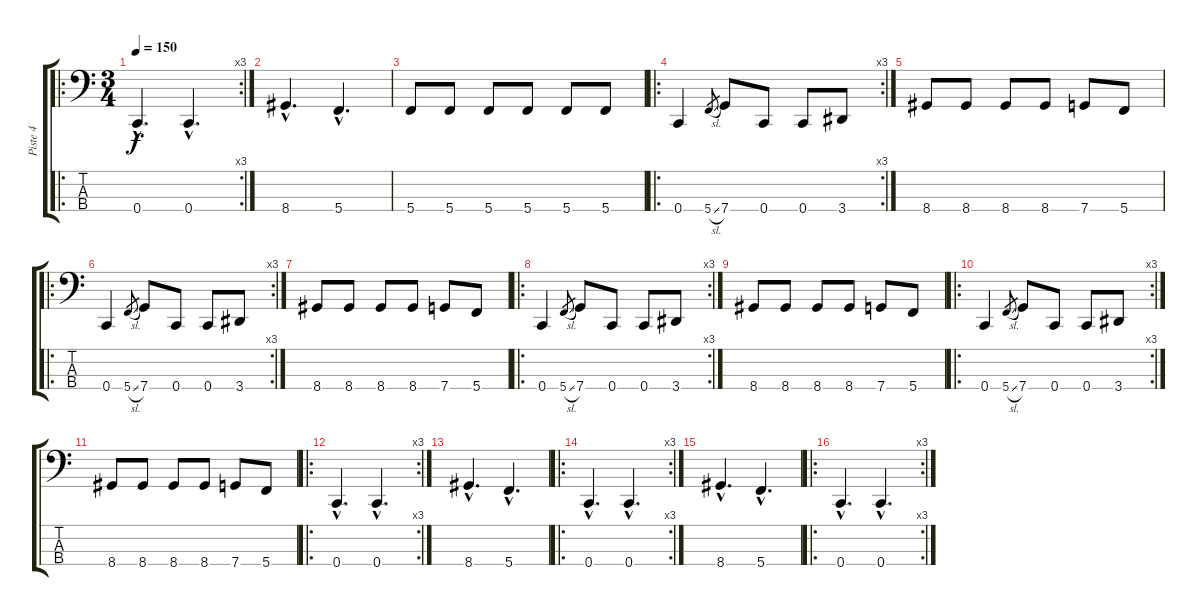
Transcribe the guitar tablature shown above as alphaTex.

\track ("Piste 4" "Piste 4") {instrument electricbassfinger}
\staff {score tabs}
\tuning (F2 C2 G1 C1) {hide}
\ro
\rc 3
\ts (3 4)
\tempo 150
\clef f4
\ks c
0.4{hac}.4{d dy f} 0.4{hac}.4{d} |
8.4{hac}.4{d} 5.4{hac}.4{d} |
5.4.8 5.4.8 5.4.8 5.4.8 5.4.8 5.4.8 |
\ro
\rc 3
0.4.4 5.4{sl}.8{gr} 7.4.8 0.4.8 0.4.8 3.4.8 |
8.4.8 8.4.8 8.4.8 8.4.8 7.4.8 5.4.8 |
\ro
\rc 3
0.4.4 5.4{sl}.8{gr} 7.4.8 0.4.8 0.4.8 3.4.8 |
8.4.8 8.4.8 8.4.8 8.4.8 7.4.8 5.4.8 |
\ro
\rc 3
0.4.4 5.4{sl}.8{gr} 7.4.8 0.4.8 0.4.8 3.4.8 |
8.4.8 8.4.8 8.4.8 8.4.8 7.4.8 5.4.8 |
\ro
\rc 3
0.4.4 5.4{sl}.8{gr} 7.4.8 0.4.8 0.4.8 3.4.8 |
8.4.8 8.4.8 8.4.8 8.4.8 7.4.8 5.4.8 |
\ro
\rc 3
0.4{hac}.4{d} 0.4{hac}.4{d} |
8.4{hac}.4{d} 5.4{hac}.4{d} |
\ro
\rc 3
0.4{hac}.4{d} 0.4{hac}.4{d} |
8.4{hac}.4{d} 5.4{hac}.4{d} |
\ro
\rc 3
0.4{hac}.4{d} 0.4{hac}.4{d}
